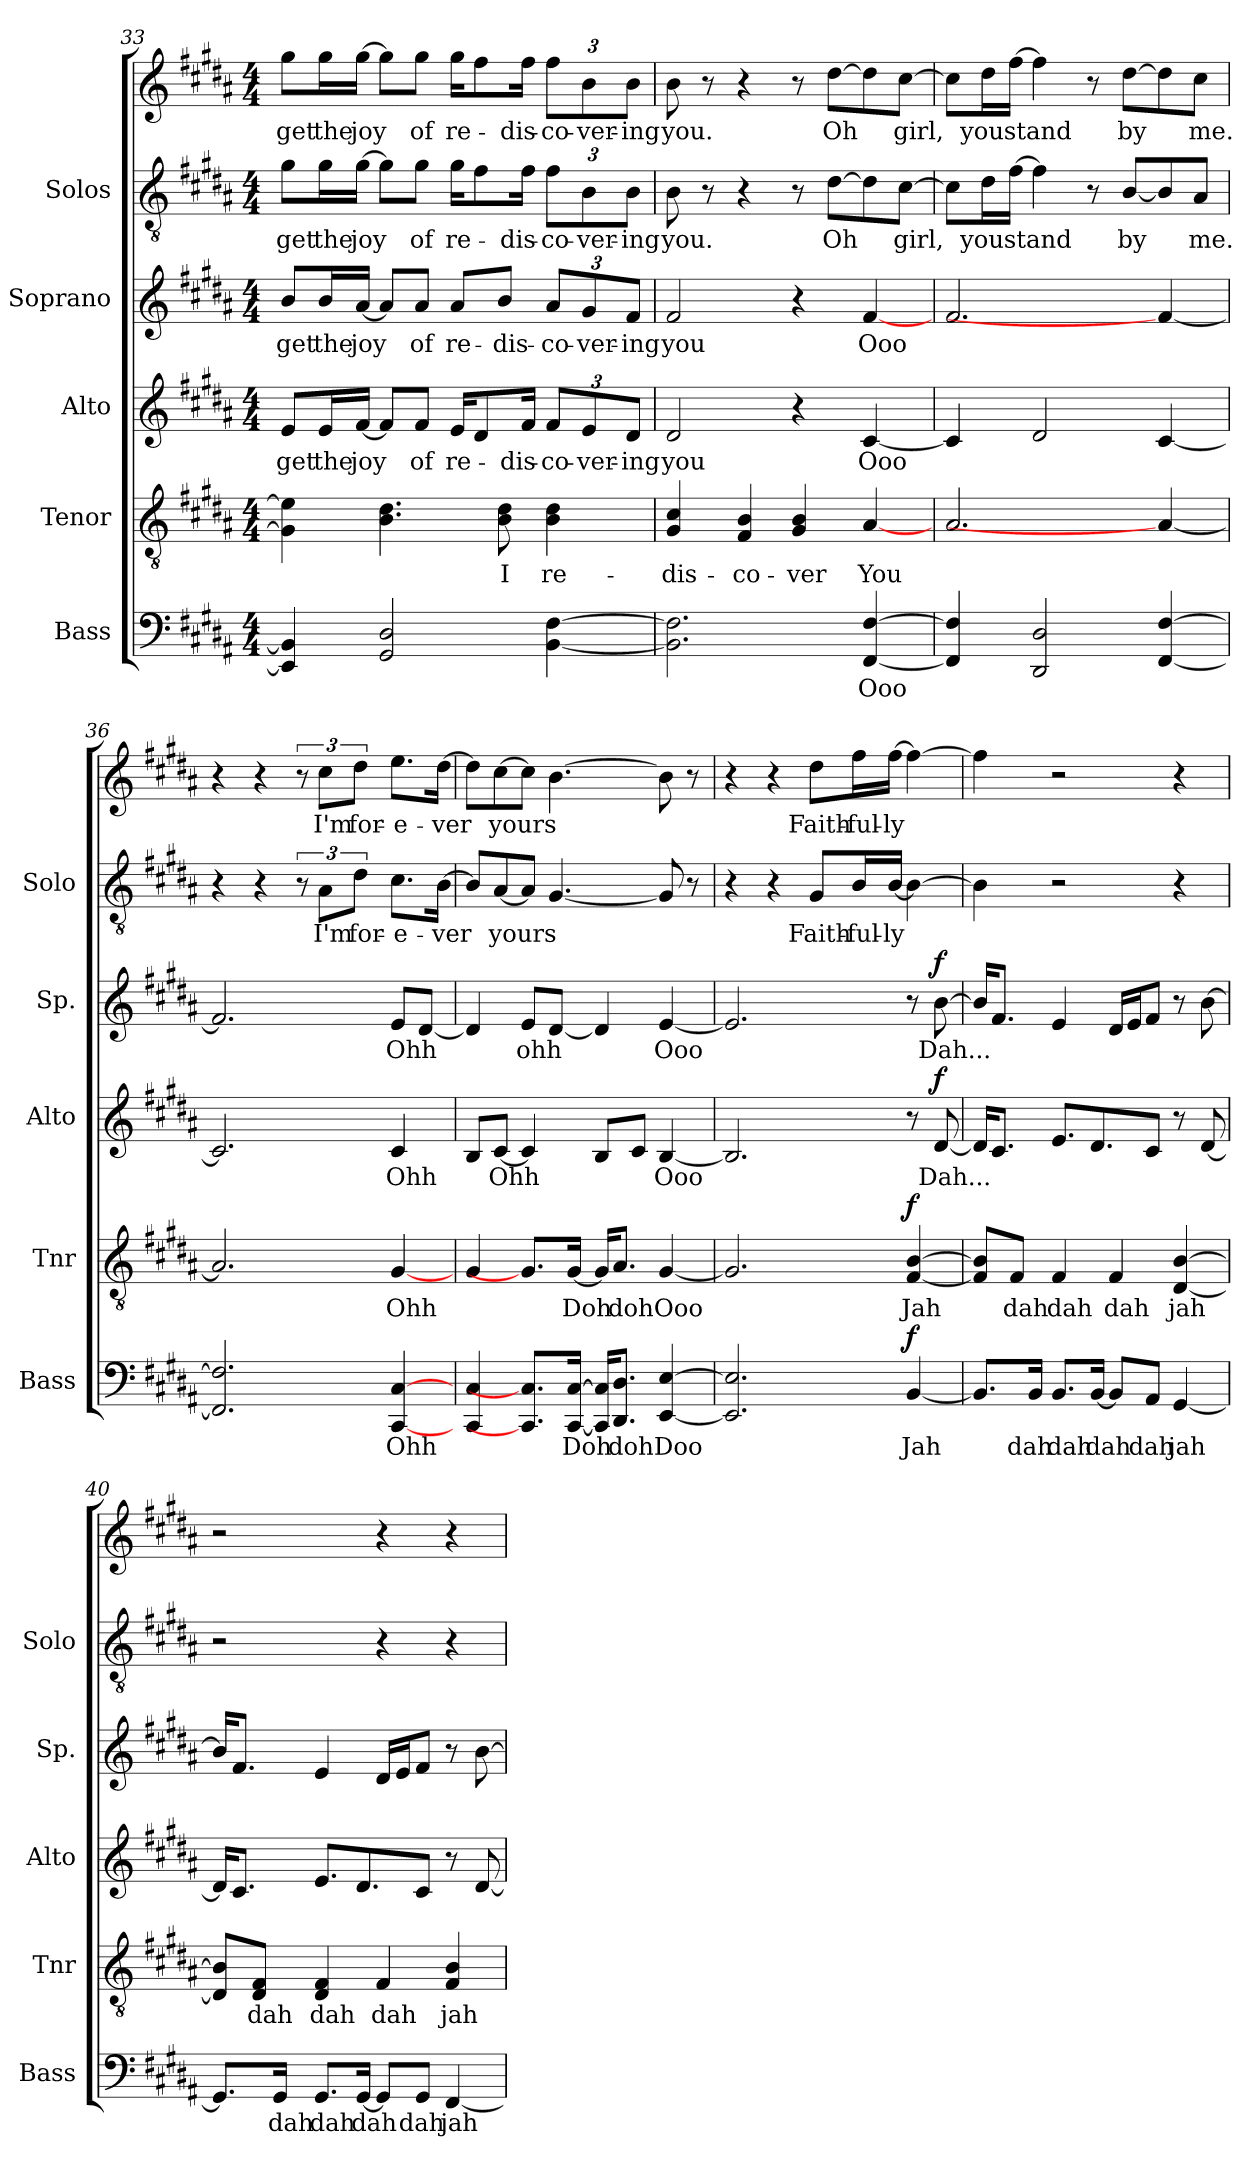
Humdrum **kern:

**kern	**text	**dynam	**kern	**text	**dynam	**kern	**text	**dynam	**kern	**text	**dynam	**kern	**text	**kern	**text
*part5	*part5	*part5	*part4	*part4	*part4	*part3	*part3	*part3	*part2	*part2	*part2	*part1	*part1	*part1	*part1
*staff6	*staff6	*staff6	*staff5	*staff5	*staff5	*staff4	*staff4	*staff4	*staff3	*staff3	*staff3	*staff2	*staff2	*staff1	*staff1
*I"Bass	*	*	*I"Tenor	*	*	*I"Alto	*	*	*I"Soprano	*	*	*I"Solos	*	*	*
*I'Bass	*	*	*I'Tnr	*	*	*I'Alto	*	*	*I'Sp.	*	*	*I'Solo	*	*	*
!!LO:PB:g=z
*clefF4	*	*	*clefGv2	*	*	*clefG2	*	*	*clefG2	*	*	*clefGv2	*	*clefG2	*
*k[f#c#g#d#a#]	*	*	*k[f#c#g#d#a#]	*	*	*k[f#c#g#d#a#]	*	*	*k[f#c#g#d#a#]	*	*	*k[f#c#g#d#a#]	*	*k[f#c#g#d#a#]	*
*M4/4	*	*	*M4/4	*	*	*M4/4	*	*	*M4/4	*	*	*M4/4	*	*M4/4	*
=33	=33	=33	=33	=33	=33	=33	=33	=33	=33	=33	=33	=33	=33	=33	=33
!	!	!	!	!	!	!	!LO:LY:b	!	!	!LO:LY:b	!	!	!LO:LY:b	!	!LO:LY:b
4EE/] 4BB/]	.	.	4G#\] 4e\]	.	.	8e/L	get	.	8b/L	get	.	8g#\L	get	8gg#\L	get
!	!	!	!	!	!	!	!LO:LY:b	!	!	!LO:LY:b	!	!	!LO:LY:b	!	!LO:LY:b
.	.	.	.	.	.	16e/L	the	.	16b/L	the	.	16g#\L	the	16gg#\L	the
!	!	!	!	!	!	!	!LO:LY:b	!	!	!LO:LY:b	!	!	!LO:LY:b	!	!LO:LY:b
.	.	.	.	.	.	[16f#/JJ	joy	.	[16a#/JJ	joy	.	[16g#\JJ	joy	[16gg#\JJ	joy
2GG#/ 2D#/	.	.	4.B\ 4.d#\	.	.	8f#/L]	.	.	8a#/L]	.	.	8g#\L]	.	8gg#\L]	.
!	!	!	!	!	!	!	!LO:LY:b	!	!	!LO:LY:b	!	!	!LO:LY:b	!	!LO:LY:b
.	.	.	.	.	.	8f#/J	of	.	8a#/J	of	.	8g#\J	of	8gg#\J	of
!	!	!	!	!	!	!	!LO:LY:b	!	!	!LO:LY:b	!	!	!LO:LY:b	!	!LO:LY:b
.	.	.	.	.	.	16e/KL	re-	.	8a#/L	re-	.	16g#\KL	re-	16gg#\KL	re-
.	.	.	.	.	.	8d#/	.	.	.	.	.	8f#\	.	8ff#\	.
!	!	!	!	!LO:LY:b	!	!	!	!	!	!LO:LY:b	!	!	!	!	!
.	.	.	8B\ 8d#\	I	.	.	.	.	8b/J	-dis-	.	.	.	.	.
!	!	!	!	!	!	!	!LO:LY:b	!	!	!	!	!	!LO:LY:b	!	!LO:LY:b
.	.	.	.	.	.	16f#/Jk	-dis-	.	.	.	.	16f#\Jk	-dis-	16ff#\Jk	-dis-
!	!	!	!	!LO:LY:b	!	!	!	!	!	!	!	!	!	!	!
*	*	*	*	*	*	*Xbrackettup	*	*	*	*	*	*	*	*	*
!	!	!	!	!	!	!	!LO:LY:b	!	!	!	!	!	!	!	!
*	*	*	*	*	*	*	*	*	*Xbrackettup	*	*	*	*	*	*
!	!	!	!	!	!	!	!	!	!	!LO:LY:b	!	!	!	!	!
*	*	*	*	*	*	*	*	*	*	*	*	*Xbrackettup	*	*	*
!	!	!	!	!	!	!	!	!	!	!	!	!	!LO:LY:b	!	!
*	*	*	*	*	*	*	*	*	*	*	*	*	*	*Xbrackettup	*
!	!	!	!	!	!	!	!	!	!	!	!	!	!	!	!LO:LY:b
[4BB\ [4F#\	.	.	4B\ 4d#\	re-	.	12f#/L	-co-	.	12a#/L	-co-	.	12f#\L	-co-	12ff#\L	-co-
!	!	!	!	!	!	!	!LO:LY:b	!	!	!LO:LY:b	!	!	!LO:LY:b	!	!LO:LY:b
.	.	.	.	.	.	12e/	-ver-	.	12g#/	-ver-	.	12B\	-ver-	12b\	-ver-
!	!	!	!	!	!	!	!LO:LY:b	!	!	!LO:LY:b	!	!	!LO:LY:b	!	!LO:LY:b
.	.	.	.	.	.	12d#/J	-ing	.	12f#/J	-ing	.	12B\J	-ing	12b\J	-ing
=34	=34	=34	=34	=34	=34	=34	=34	=34	=34	=34	=34	=34	=34	=34	=34
!	!	!	!	!LO:LY:b	!	!	!LO:LY:b	!	!	!LO:LY:b	!	!	!LO:LY:b	!	!LO:LY:b
2.BB\] 2.F#\]	.	.	4G#/ 4c#/	-dis-	.	2d#/	you	.	2f#/	you	.	8B\	you.	8b\	you.
.	.	.	.	.	.	.	.	.	.	.	.	8r	.	8r	.
!	!	!	!	!LO:LY:b	!	!	!	!	!	!	!	!	!	!	!
.	.	.	4F#/ 4B/	-co-	.	.	.	.	.	.	.	4r	.	4r	.
!	!	!	!	!LO:LY:b	!	!	!	!	!	!	!	!	!	!	!
.	.	.	4G#/ 4B/	-ver	.	4r	.	.	4r	.	.	8r	.	8r	.
!	!	!	!	!	!	!	!	!	!	!	!	!	!LO:LY:b	!	!LO:LY:b
.	.	.	.	.	.	.	.	.	.	.	.	[8d#\L	Oh	[8dd#\L	Oh
!	!LO:LY:b	!	!	!LO:LY:b	!	!	!LO:LY:b	!	!	!LO:LY:b	!	!	!	!	!
[4FF#/ [4F#/	Ooo	.	[4A#/	You	.	[4c#/	Ooo	.	[4f#/	Ooo	.	8d#\]	.	8dd#\]	.
!	!	!	!	!	!	!	!	!	!	!	!	!	!LO:LY:b	!	!LO:LY:b
.	.	.	.	.	.	.	.	.	.	.	.	[8c#\J	girl,	[8cc#\J	girl,
=35	=35	=35	=35	=35	=35	=35	=35	=35	=35	=35	=35	=35	=35	=35	=35
4FF#/] 4F#/]	.	.	2.A#/	.	.	4c#/]	.	.	2.f#/	.	.	8c#\L]	.	8cc#\L]	.
!	!	!	!	!	!	!	!	!	!	!	!	!	!LO:LY:b	!	!LO:LY:b
.	.	.	.	.	.	.	.	.	.	.	.	16d#\L	you	16dd#\L	you
!	!	!	!	!	!	!	!	!	!	!	!	!	!LO:LY:b	!	!LO:LY:b
.	.	.	.	.	.	.	.	.	.	.	.	[16f#\JJ	stand	[16ff#\JJ	stand
2DD#/ 2D#/	.	.	.	.	.	2d#/	.	.	.	.	.	4f#\]	.	4ff#\]	.
.	.	.	.	.	.	.	.	.	.	.	.	8r	.	8r	.
!	!	!	!	!	!	!	!	!	!	!	!	!	!LO:LY:b	!	!LO:LY:b
.	.	.	.	.	.	.	.	.	.	.	.	[8B/L	by	[8dd#\L	by
[4FF#/ [4F#/	.	.	4A#/_	.	.	[4c#/	.	.	4f#/_	.	.	8B/]	.	8dd#\]	.
!	!	!	!	!	!	!	!	!	!	!	!	!	!LO:LY:b	!	!LO:LY:b
.	.	.	.	.	.	.	.	.	.	.	.	8A#/J	me.	8cc#\J	me.
!!LO:PB:g=z
=36	=36	=36	=36	=36	=36	=36	=36	=36	=36	=36	=36	=36	=36	=36	=36
2.FF#/] 2.F#/]	.	.	2.A#/]	.	.	2.c#/]	.	.	2.f#/]	.	.	4r	.	4r	.
.	.	.	.	.	.	.	.	.	.	.	.	4r	.	4r	.
*	*	*	*	*	*	*	*	*	*	*	*	*brackettup	*	*brackettup	*
.	.	.	.	.	.	.	.	.	.	.	.	12r	.	12r	.
!	!	!	!	!	!	!	!	!	!	!	!	!	!LO:LY:b	!	!LO:LY:b
.	.	.	.	.	.	.	.	.	.	.	.	12A#\L	I'm	12cc#\L	I'm
!	!	!	!	!	!	!	!	!	!	!	!	!	!LO:LY:b	!	!LO:LY:b
.	.	.	.	.	.	.	.	.	.	.	.	12d#\J	for-	12dd#\J	for-
!	!LO:LY:b	!	!	!LO:LY:b	!	!	!LO:LY:b	!	!	!LO:LY:b	!	!	!LO:LY:b	!	!LO:LY:b
[4CC#/ [4C#/	Ohh	.	[4G#/	Ohh	.	4c#/	Ohh	.	8e/L	Ohh	.	8.c#\L	-e-	8.ee\L	-e-
.	.	.	.	.	.	.	.	.	[8d#/J	.	.	.	.	.	.
!	!	!	!	!	!	!	!	!	!	!	!	!	!LO:LY:b	!	!LO:LY:b
.	.	.	.	.	.	.	.	.	.	.	.	[16B\Jk	-ver	[16dd#\Jk	-ver
=37	=37	=37	=37	=37	=37	=37	=37	=37	=37	=37	=37	=37	=37	=37	=37
4CC#/ 4C#/	.	.	4G#/	.	.	8B/L	.	.	4d#/]	.	.	8B/L]	.	8dd#\L]	.
!	!	!	!	!	!	!	!LO:LY:b	!	!	!	!	!	!LO:LY:b	!	!LO:LY:b
.	.	.	.	.	.	[8c#/J	Ohh	.	.	.	.	[8A#/	yours	[8cc#\	yours
!	!	!	!	!	!	!	!	!	!	!LO:LY:b	!	!	!	!	!
8.CC#/] 8.C#/]L	.	.	8.G#/L]	.	.	4c#/]	.	.	8e/L	ohh	.	8A#/J]	.	8cc#\J]	.
.	.	.	.	.	.	.	.	.	[8d#/J	.	.	[4.G#/	.	[4.b\	.
!	!LO:LY:b	!	!	!LO:LY:b	!	!	!	!	!	!	!	!	!	!	!
[16CC#/ [16C#/Jk	Doh	.	[16G#/Jk	Doh	.	.	.	.	.	.	.	.	.	.	.
16CC#/] 16C#/]KL	.	.	16G#/KL]	.	.	8B/L	.	.	4d#/]	.	.	.	.	.	.
!	!LO:LY:b	!	!	!LO:LY:b	!	!	!	!	!	!	!	!	!	!	!
8.DD#/ 8.D#/J	doh	.	8.A#/J	doh	.	.	.	.	.	.	.	.	.	.	.
.	.	.	.	.	.	8c#/J	.	.	.	.	.	.	.	.	.
!	!LO:LY:b	!	!	!LO:LY:b	!	!	!LO:LY:b	!	!	!LO:LY:b	!	!	!	!	!
[4EE/ [4E/	Doo	.	[4G#/	Ooo	.	[4B/	Ooo	.	[4e/	Ooo	.	8G#/]	.	8b\]	.
.	.	.	.	.	.	.	.	.	.	.	.	8r	.	8r	.
=38	=38	=38	=38	=38	=38	=38	=38	=38	=38	=38	=38	=38	=38	=38	=38
2.EE/] 2.E/]	.	.	2.G#/]	.	.	2.B/]	.	.	2.e/]	.	.	4r	.	4r	.
.	.	.	.	.	.	.	.	.	.	.	.	4r	.	4r	.
!	!	!	!	!	!	!	!	!	!	!	!	!	!LO:LY:b	!	!LO:LY:b
.	.	.	.	.	.	.	.	.	.	.	.	8G#/L	Faith-	8dd#\L	Faith-
!	!	!	!	!	!	!	!	!	!	!	!	!	!LO:LY:b	!	!LO:LY:b
.	.	.	.	.	.	.	.	.	.	.	.	16B/L	-ful-	16ff#\L	-ful-
!	!	!	!	!	!	!	!	!	!	!	!	!	!LO:LY:b	!	!LO:LY:b
.	.	.	.	.	.	.	.	.	.	.	.	[16B/JJ	-ly	[16ff#\JJ	-ly
!	!LO:LY:b	!LO:DY:b	!	!LO:LY:b	!LO:DY:b	!	!	!	!	!	!	!	!	!	!
[4BB/	Jah	f	[4F#/ [4B/	Jah	f	8r	.	.	8r	.	.	4B\_	.	4ff#\_	.
!	!	!	!	!	!	!	!LO:LY:b	!LO:DY:b	!	!LO:LY:b	!LO:DY:b	!	!	!	!
.	.	.	.	.	.	[8d#/	Dah...	f	[8b\	Dah...	f	.	.	.	.
!!LO:LB:g=z
=39	=39	=39	=39	=39	=39	=39	=39	=39	=39	=39	=39	=39	=39	=39	=39
8.BB/L]	.	.	8F#/] 8B/]L	.	.	16d#/KL]	.	.	16b/KL]	.	.	4B\]	.	4ff#\]	.
.	.	.	.	.	.	8.c#/J	.	.	8.f#/J	.	.	.	.	.	.
!	!	!	!	!LO:LY:b	!	!	!	!	!	!	!	!	!	!	!
.	.	.	8F#/J	dah	.	.	.	.	.	.	.	.	.	.	.
!	!LO:LY:b	!	!	!	!	!	!	!	!	!	!	!	!	!	!
16BB/Jk	dah	.	.	.	.	.	.	.	.	.	.	.	.	.	.
!	!LO:LY:b	!	!	!LO:LY:b	!	!	!	!	!	!	!	!	!	!	!
8.BB/L	dah	.	4F#/	dah	.	8.e/L	.	.	4e/	.	.	2r	.	2r	.
!	!LO:LY:b	!	!	!	!	!	!	!	!	!	!	!	!	!	!
[16BB/Jk	dah	.	.	.	.	8.d#/	.	.	.	.	.	.	.	.	.
!	!	!	!	!LO:LY:b	!	!	!	!	!	!	!	!	!	!	!
8BB/L]	.	.	4F#/	dah	.	.	.	.	16d#/LL	.	.	.	.	.	.
.	.	.	.	.	.	.	.	.	16e/J	.	.	.	.	.	.
!	!LO:LY:b	!	!	!	!	!	!	!	!	!	!	!	!	!	!
8AA#/J	dah	.	.	.	.	8c#/J	.	.	8f#/J	.	.	.	.	.	.
!	!LO:LY:b	!	!	!LO:LY:b	!	!	!	!	!	!	!	!	!	!	!
[4GG#/	jah	.	[4D#/ [4B/	jah	.	8r	.	.	8r	.	.	4r	.	4r	.
.	.	.	.	.	.	[8d#/	.	.	[8b\	.	.	.	.	.	.
=40	=40	=40	=40	=40	=40	=40	=40	=40	=40	=40	=40	=40	=40	=40	=40
8.GG#/L]	.	.	8D#/] 8B/]L	.	.	16d#/KL]	.	.	16b/KL]	.	.	2r	.	2r	.
.	.	.	.	.	.	8.c#/J	.	.	8.f#/J	.	.	.	.	.	.
!	!	!	!	!LO:LY:b	!	!	!	!	!	!	!	!	!	!	!
.	.	.	8D#/ 8F#/J	dah	.	.	.	.	.	.	.	.	.	.	.
!	!LO:LY:b	!	!	!	!	!	!	!	!	!	!	!	!	!	!
16GG#/Jk	dah	.	.	.	.	.	.	.	.	.	.	.	.	.	.
!	!LO:LY:b	!	!	!LO:LY:b	!	!	!	!	!	!	!	!	!	!	!
8.GG#/L	dah	.	4D#/ 4F#/	dah	.	8.e/L	.	.	4e/	.	.	.	.	.	.
!	!LO:LY:b	!	!	!	!	!	!	!	!	!	!	!	!	!	!
[16GG#/Jk	dah	.	.	.	.	8.d#/	.	.	.	.	.	.	.	.	.
!	!	!	!	!LO:LY:b	!	!	!	!	!	!	!	!	!	!	!
8GG#/L]	.	.	4F#/	dah	.	.	.	.	16d#/LL	.	.	4r	.	4r	.
.	.	.	.	.	.	.	.	.	16e/J	.	.	.	.	.	.
!	!LO:LY:b	!	!	!	!	!	!	!	!	!	!	!	!	!	!
8GG#/J	dah	.	.	.	.	8c#/J	.	.	8f#/J	.	.	.	.	.	.
!	!LO:LY:b	!	!	!LO:LY:b	!	!	!	!	!	!	!	!	!	!	!
[4FF#/	jah	.	4F#/ 4B/	jah	.	8r	.	.	8r	.	.	4r	.	4r	.
.	.	.	.	.	.	[8d#/	.	.	[8b\	.	.	.	.	.	.
=	=	=	=	=	=	=	=	=	=	=	=	=	=	=	=
*-	*-	*-	*-	*-	*-	*-	*-	*-	*-	*-	*-	*-	*-	*-	*-
